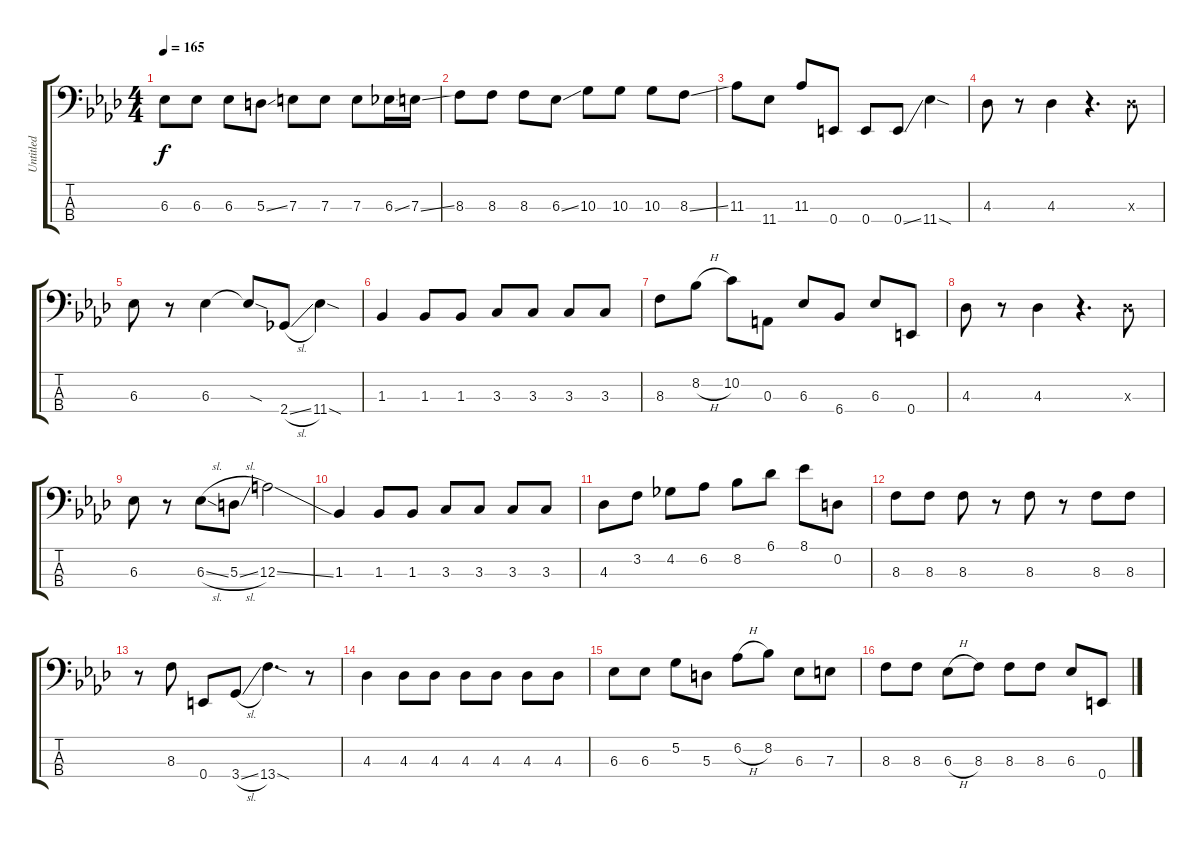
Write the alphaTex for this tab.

\track ("Untitled" "Untitled") {instrument electricbassfinger}
\staff {score tabs}
\tuning (G2 D2 A1 E1) {hide}
\ts (4 4)
\tempo 165
\clef f4
\ks ab
6.3.8{dy f} 6.3.8 6.3.8 5.3{ss}.8 7.3.8 7.3.8 7.3.8 6.3{ss}.16 7.3{ss}.16 |
8.3.8 8.3.8 8.3.8 6.3{ss}.8 10.3.8 10.3.8 10.3.8 8.3{ss}.8 |
11.3.8 11.4.8 11.3.8 0.4.8 0.4.8 0.4{ss}.8 11.4{sod}.4 |
4.3.8 r.8 4.3.4 r.4{d} 4.3{x}.8 |
6.3.8 r.8 6.3.4 6.3{sod t}.8 2.4{sl}.8 11.4{sod}.4 |
1.3.4 1.3.8 1.3.8 3.3.8 3.3.8 3.3.8 3.3.8 |
8.3.8 8.2{h}.8 10.2.8 0.3.8 6.3.8 6.4.8 6.3.8 0.4.8 |
4.3.8 r.8 4.3.4 r.4{d} 4.3{x}.8 |
6.3.8 r.8 6.3{sl}.8 5.3{sl}.8 12.3{ss}.2 |
1.3.4 1.3.8 1.3.8 3.3.8 3.3.8 3.3.8 3.3.8 |
4.3.8 3.2.8 4.2.8 6.2.8 8.2.8 6.1.8 8.1.8 0.2.8 |
8.3.8 8.3.8 8.3.8 r.8 8.3.8 r.8 8.3.8 8.3.8 |
r.8 8.3.8 0.4.8 3.4{sl}.8 13.4{sod}.4{d} r.8 |
4.3.4 4.3.8 4.3.8 4.3.8 4.3.8 4.3.8 4.3.8 |
6.3.8 6.3.8 5.2.8 5.3.8 6.2{h}.8 8.2.8 6.3.8 7.3.8 |
8.3.8 8.3.8 6.3{h}.8 8.3.8 8.3.8 8.3.8 6.3.8 0.4.8
